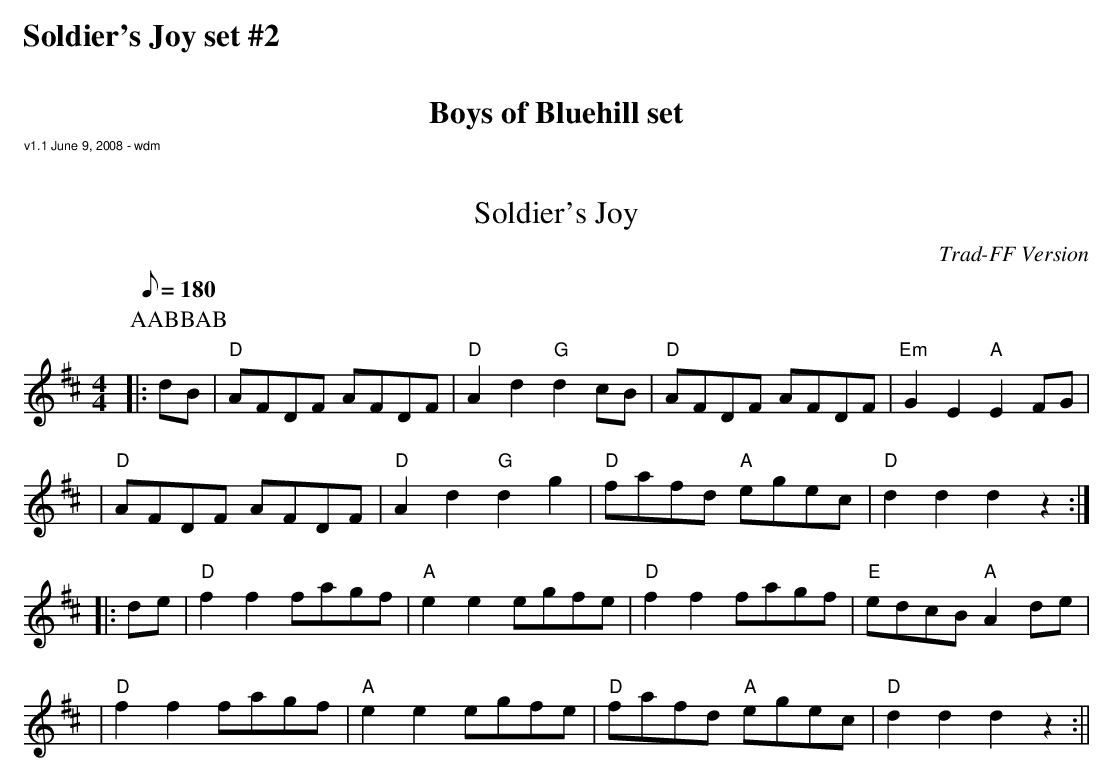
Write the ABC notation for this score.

X:1
T: Soldier's Joy
O: Trad-FF Version
M: 4/4
K: Dmaj
P: AABBAB
Q: 180
|:dB|"D"AFDF AFDF|"D"A2 d2 "G"d2 cB|"D"AFDF AFDF|"Em"G2E2 "A"E2 FG|
|"D"AFDF AFDF|"D"A2 d2 "G"d2 g2|"D"fafd "A"egec|"D"d2 d2 d2 z2:|
|:de|"D"f2f2 fagf|"A"e2e2 egfe|"D"f2f2 fagf|"E"edcB "A"A2 de|
| "D"f2f2 fagf|"A"e2e2 egfe|"D"fafd "A"egec|"D"d2 d2 d2 z2:||
